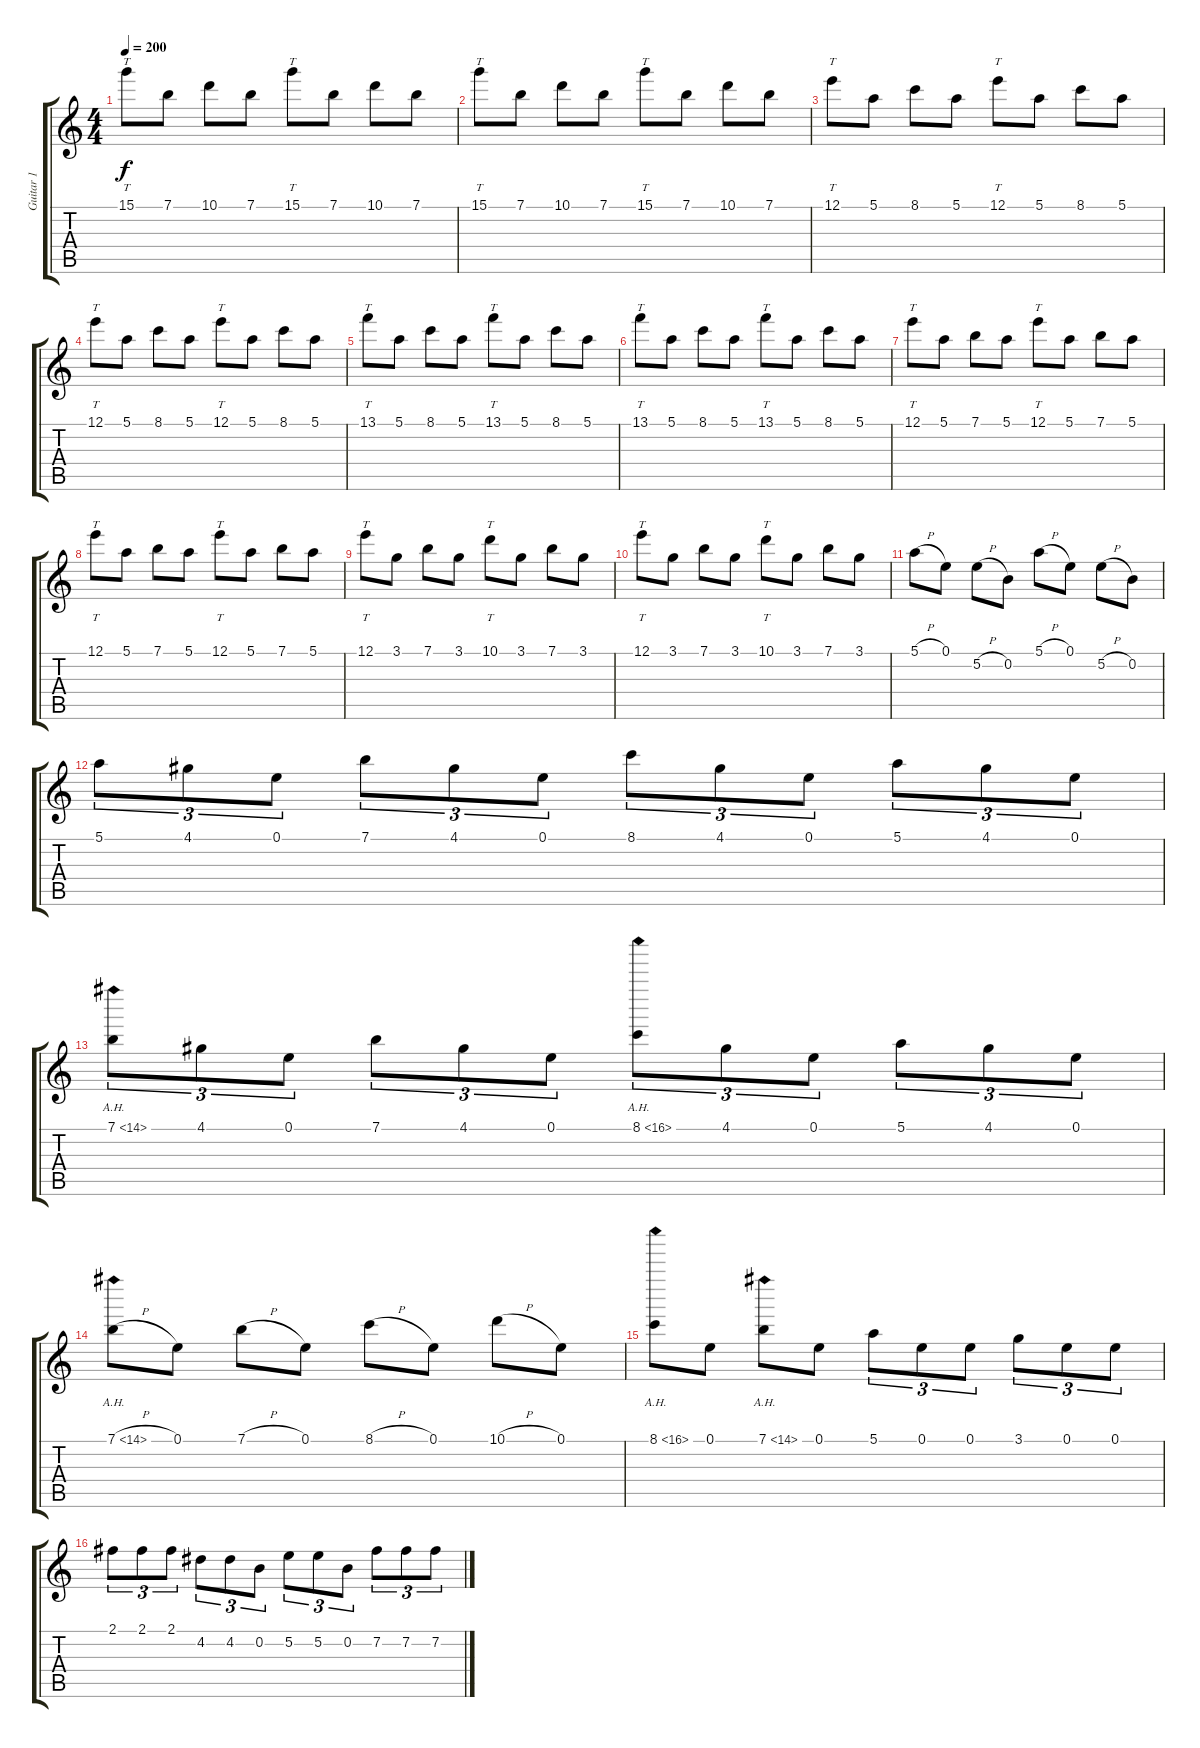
\track ("Guitar 1" "Guitar 1") {instrument distortionguitar}
\staff {score tabs}
\tuning (E4 B3 G3 D3 A2 E2) {hide}
\ts (4 4)
\tempo 200
\clef g2
\ks c
15.1.8{tt dy f} 7.1.8 10.1.8 7.1.8 15.1.8{tt} 7.1.8 10.1.8 7.1.8 |
15.1.8{tt} 7.1.8 10.1.8 7.1.8 15.1.8{tt} 7.1.8 10.1.8 7.1.8 |
12.1.8{tt} 5.1.8 8.1.8 5.1.8 12.1.8{tt} 5.1.8 8.1.8 5.1.8 |
12.1.8{tt} 5.1.8 8.1.8 5.1.8 12.1.8{tt} 5.1.8 8.1.8 5.1.8 |
13.1.8{tt} 5.1.8 8.1.8 5.1.8 13.1.8{tt} 5.1.8 8.1.8 5.1.8 |
13.1.8{tt} 5.1.8 8.1.8 5.1.8 13.1.8{tt} 5.1.8 8.1.8 5.1.8 |
12.1.8{tt} 5.1.8 7.1.8 5.1.8 12.1.8{tt} 5.1.8 7.1.8 5.1.8 |
12.1.8{tt} 5.1.8 7.1.8 5.1.8 12.1.8{tt} 5.1.8 7.1.8 5.1.8 |
12.1.8{tt} 3.1.8 7.1.8 3.1.8 10.1.8{tt} 3.1.8 7.1.8 3.1.8 |
12.1.8{tt} 3.1.8 7.1.8 3.1.8 10.1.8{tt} 3.1.8 7.1.8 3.1.8 |
5.1{h}.8 0.1.8 5.2{h}.8 0.2.8 5.1{h}.8 0.1.8 5.2{h}.8 0.2.8 |
5.1.8{tu (3 2)} 4.1.8{tu (3 2)} 0.1.8{tu (3 2)} 7.1.8{tu (3 2)} 4.1.8{tu (3 2)} 0.1.8{tu (3 2)} 8.1.8{tu (3 2)} 4.1.8{tu (3 2)} 0.1.8{tu (3 2)} 5.1.8{tu (3 2)} 4.1.8{tu (3 2)} 0.1.8{tu (3 2)} |
7.1{ah 7}.8{tu (3 2)} 4.1.8{tu (3 2)} 0.1.8{tu (3 2)} 7.1.8{tu (3 2)} 4.1.8{tu (3 2)} 0.1.8{tu (3 2)} 8.1{ah 8}.8{tu (3 2)} 4.1.8{tu (3 2)} 0.1.8{tu (3 2)} 5.1.8{tu (3 2)} 4.1.8{tu (3 2)} 0.1.8{tu (3 2)} |
7.1{ah 7 h}.8 0.1.8 7.1{h}.8 0.1.8 8.1{h}.8 0.1.8 10.1{h}.8 0.1.8 |
8.1{ah 8}.8 0.1.8 7.1{ah 7}.8 0.1.8 5.1.8{tu (3 2)} 0.1.8{tu (3 2)} 0.1.8{tu (3 2)} 3.1.8{tu (3 2)} 0.1.8{tu (3 2)} 0.1.8{tu (3 2)} |
2.1.8{tu (3 2)} 2.1.8{tu (3 2)} 2.1.8{tu (3 2)} 4.2.8{tu (3 2)} 4.2.8{tu (3 2)} 0.2.8{tu (3 2)} 5.2.8{tu (3 2)} 5.2.8{tu (3 2)} 0.2.8{tu (3 2)} 7.2.8{tu (3 2)} 7.2.8{tu (3 2)} 7.2.8{tu (3 2)}
